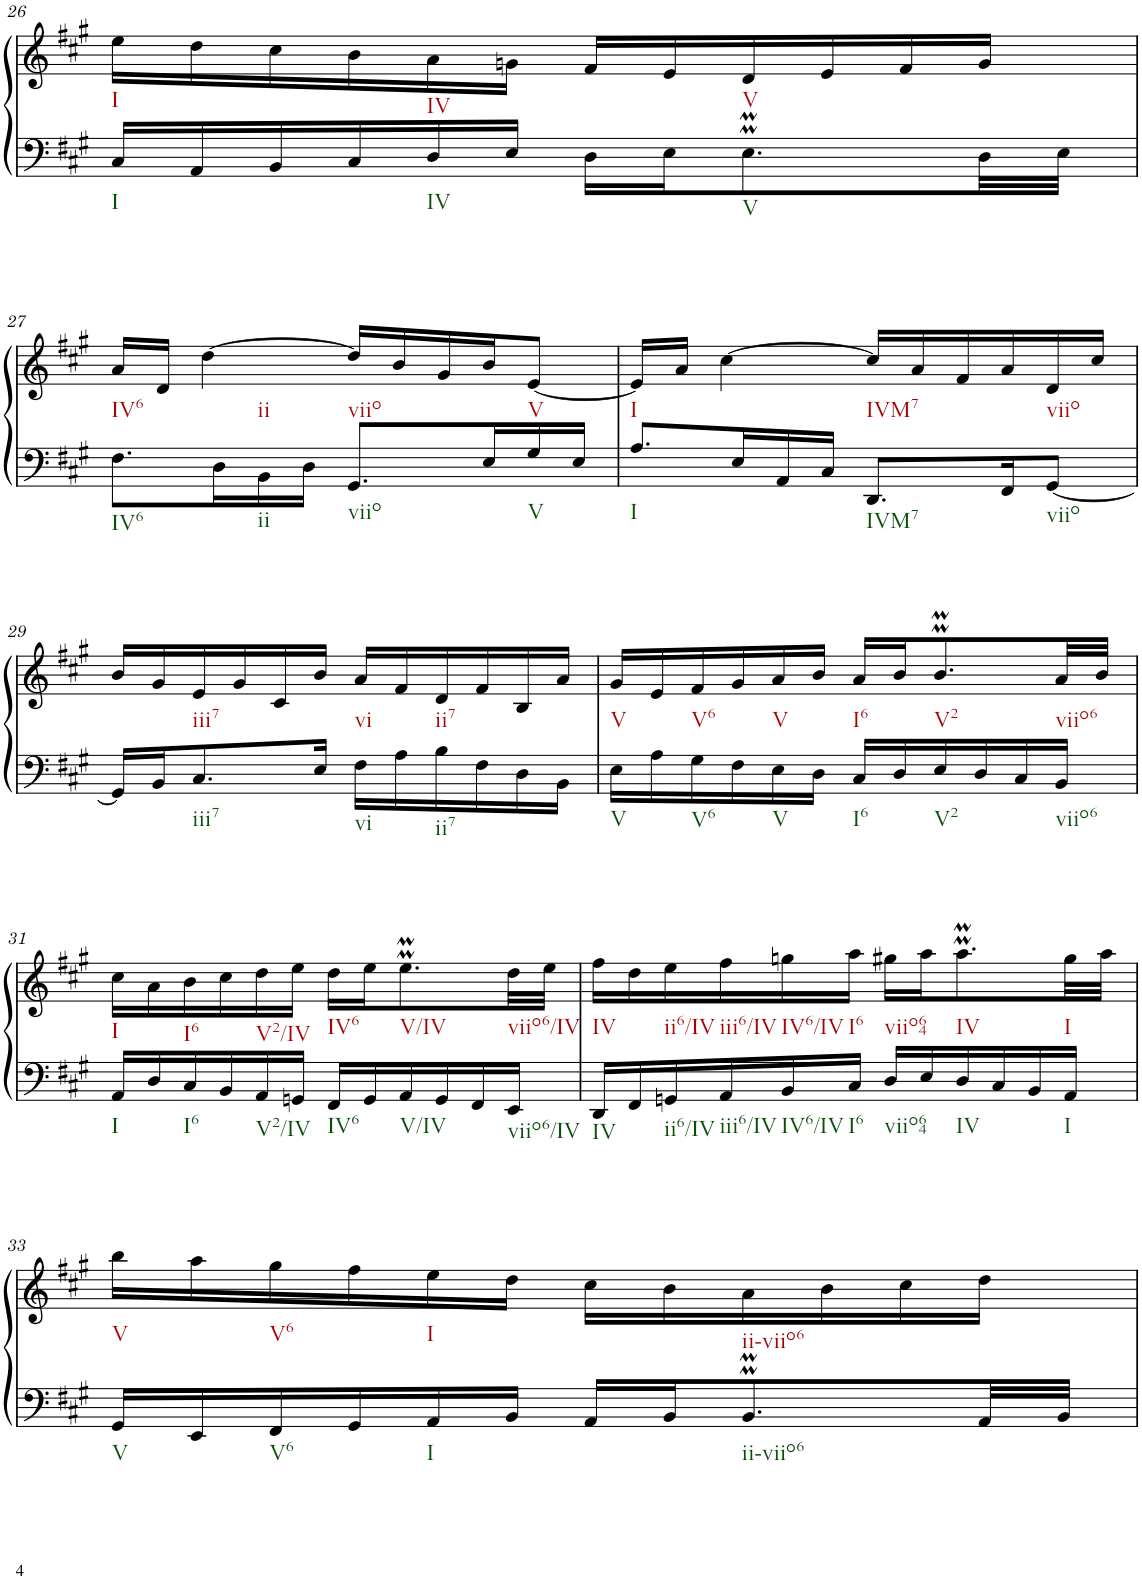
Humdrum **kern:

**kern	**kern
*part1	*part1
*staff2	*staff1
*I"unbenannt1	*
!!LO:PB:g=z
*clefG2	*clefG2
*k[f#c#g#]	*k[f#c#g#]
*M6/8	*M6/8
=26	=26
16C#/LL	16ee\LL
16AA/	16dd\
16BB/	16cc#\
16C#/	16b\
16D/	16a\
16E/JJ	16gn\JJ
16D\LL	16f#/LL
16E\J	16e/
8.EMM\	16d/
.	16e/
.	16f#/
32D\LL	16g/JJ
32E\JJJ	.
!!LO:LB:g=z
=27	=27
8.F#\L	16a/LL
.	16d/JJ
.	[4dd\
16D\L	.
16BB\	.
16D\JJ	.
8.GG#/L	16dd/LL]
.	16b/
.	16g#/
16E/L	16b/J
16G#/	[8e/J
16E/JJ	.
=28	=28
8.A/L	16e/LL]
.	16a/JJ
.	[4cc#\
16E/L	.
16AA/	.
16C#/JJ	.
8.DD/L	16cc#/LL]
.	16a/
.	16f#/
16FF#/K	16a/
[8GG#/J	16d/
.	16cc#/JJ
!!LO:LB:g=z
=29	=29
16GG#/LL]	16b/LL
16BB/J	16g#/
8.C#/	16e/
.	16g#/
.	16c#/
16E/Jk	16b/JJ
16F#\LL	16a/LL
16A\	16f#/
16B\	16d/
16F#\	16f#/
16D\	16B/
16BB\JJ	16a/JJ
=30	=30
16E\LL	16g#/LL
16A\	16e/
16G#\	16f#/
16F#\	16g#/
16E\	16a/
16D\JJ	16b/JJ
16C#/LL	16a/LL
16D/	16b/J
16E/	8.bMM/
16D/	.
16C#/	.
16BB/JJ	32a/LL
.	32b/JJJ
!!LO:LB:g=z
=31	=31
16AA/LL	16cc#\LL
16D/	16a\
16C#/	16b\
16BB/	16cc#\
16AA/	16dd\
16GGn/JJ	16ee\JJ
16FF#/LL	16dd\LL
16GG/	16ee\J
16AA/	8.eeMM\
16GG/	.
16FF#/	.
16EE/JJ	32dd\LL
.	32ee\JJJ
=32	=32
16DD/LL	16ff#\LL
16FF#/	16dd\
16GGn/	16ee\
16AA/	16ff#\
16BB/	16ggn\
16C#/JJ	16aa\JJ
16D/LL	16gg#X\LL
16E/	16aa\J
16D/	8.aaMM\
16C#/	.
16BB/	.
16AA/JJ	32gg#\LL
.	32aa\JJJ
!!LO:LB:g=z
=33	=33
16GG#/LL	16bb\LL
16EE/	16aa\
16FF#/	16gg#\
16GG#/	16ff#\
16AA/	16ee\
16BB/JJ	16dd\JJ
16AA/LL	16cc#\LL
16BB/J	16b\
8.BBMM/	16a\
.	16b\
.	16cc#\
32AA/LL	16dd\JJ
32BB/JJJ	.
=	=
*-	*-
